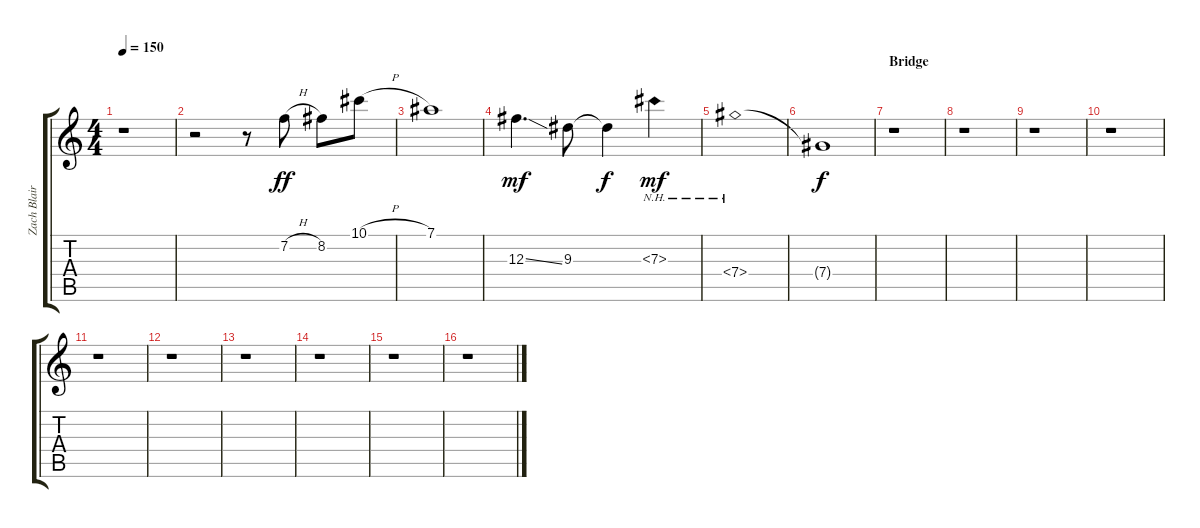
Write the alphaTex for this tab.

\track ("Zach Blair - Guitar Two" "Zach Blair") {instrument distortionguitar}
\staff {score tabs}
\tuning (Eb4 Bb3 Gb3 Db3 Ab2 Eb2) {hide}
\ts (4 4)
\tempo 150
\clef g2
\ks c
r.1{dy f} |
r.2 r.8 7.2{h}.8{dy ff} 8.2.8 10.1{h}.8 |
7.1.1 |
12.3{ss}.4{d dy mf} 9.3.8 9.3{t}.4{dy f} 7.3{nh}.4{dy mf} |
7.4{nh}.1 |
7.4{t}.1{dy f} |
\section ("" "Bridge")
r.1 |
r.1 |
r.1 |
r.1 |
r.1 |
r.1 |
r.1 |
r.1 |
r.1 |
r.1
